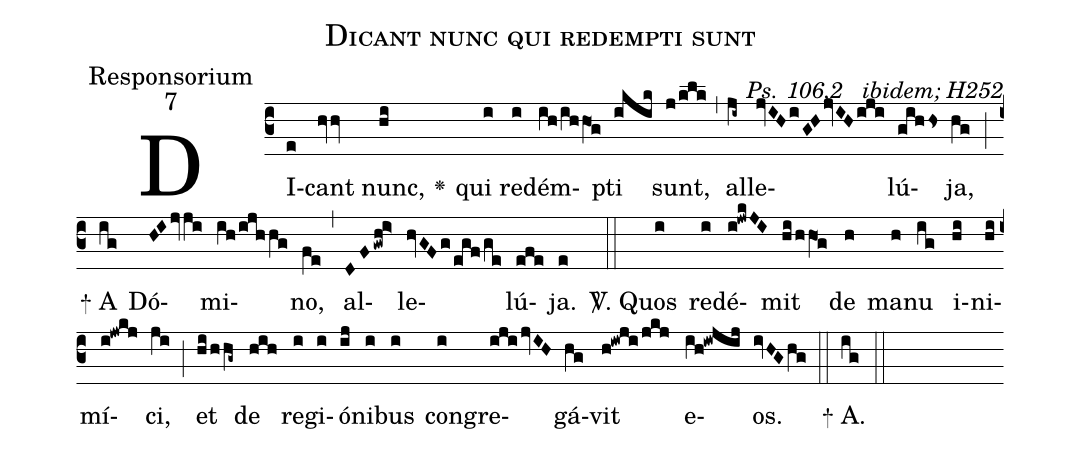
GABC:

name:Dicant nunc qui redempti sunt;
office-part:Responsorium;
mode:7;
commentary:ꝶ Ps. 106,2 ꝟ ibidem; H252;
%%
(c3)DI(e)cant(hvv) nunc,(hi) <v>\greheightstar</v>()
qui(i) re(i)dém(ih/ih/hO1g)pti(ikik) sunt,(j/klk) (,)
al(ji~)le(jvIHiGHjvIHiji)lú(gihhs)ja,(hg) (;)

+ A(ig) Dó(HIjvji)mi(ih/ijh/hg)no,(fe) (,) al(DFgwh!i>)le(hvGFg/egf/ge)lú(efe)ja.(e) (::)

<sp>V/</sp>.
Quos(i) re(i)dé(i!jwkJI)mit(hi/hhO1g) de(h) ma(h)nu(ig) i(hi)ni(hi)mí(i!jwkj)ci,(ji) (;)
et(hi/hhg~) de(hih) re(i)gi(i)ó(ij)ni(i)bus(i) con(i)gre(ijijvIH)gá(hg)vit(h!iwji/jkj) e(ih!iwjij)os.(ivHGhg) (::)

+ A.(ig) (::)
